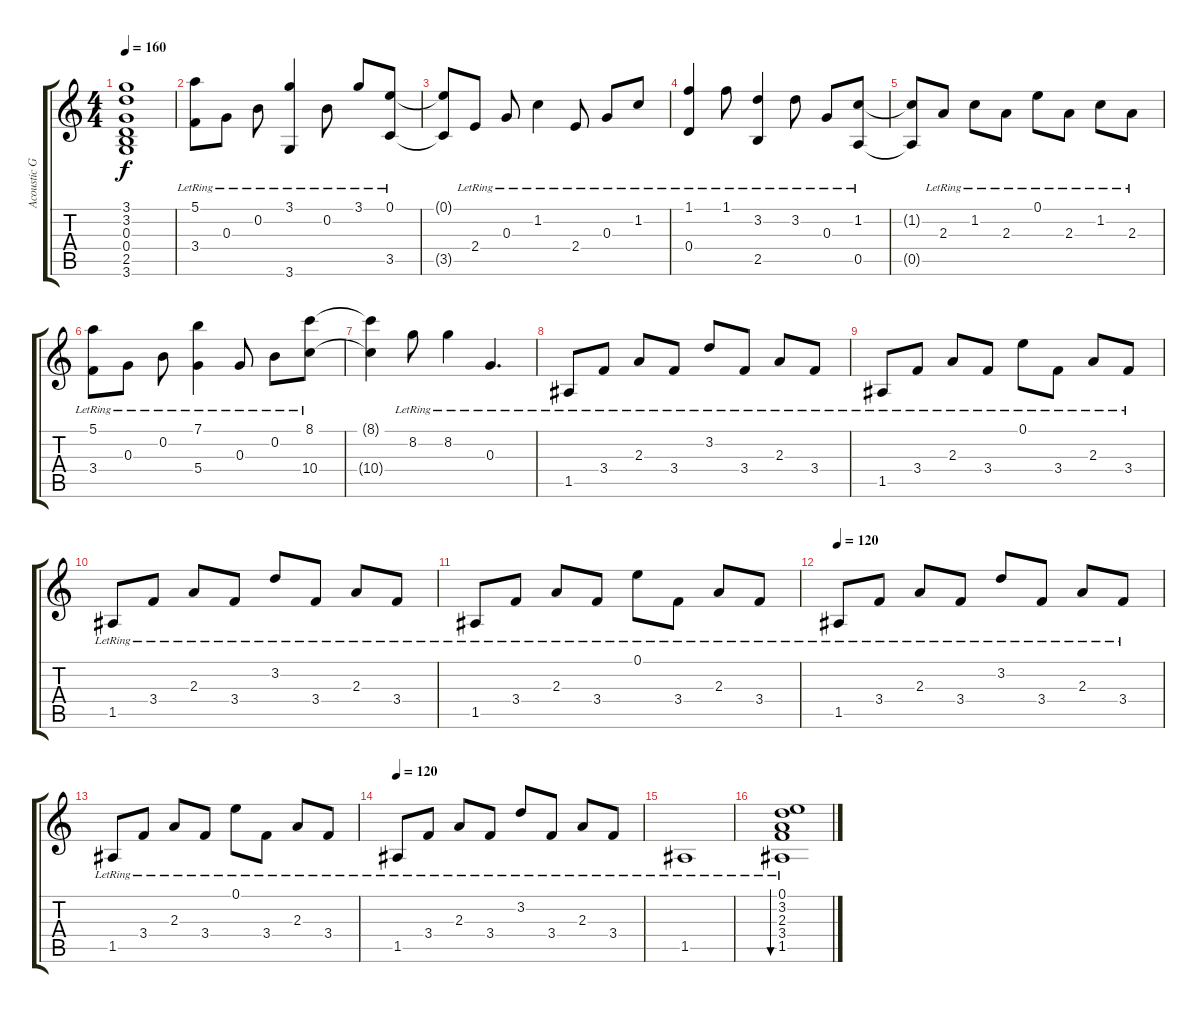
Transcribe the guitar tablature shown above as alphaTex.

\track ("Acoustic Guitar" "Acoustic G") {instrument acousticguitarsteel}
\staff {score tabs}
\tuning (E4 B3 G3 D3 A2 E2) {hide}
\ts (4 4)
\tempo 160
\clef g2
\ks c
(3.1{t} 3.2{t} 0.3{t} 0.4{t} 2.5{t} 3.6{t}).1{dy f} |
(5.1{lr} 3.4{lr}).8 0.3{lr}.8 0.2{lr}.8 (3.1{lr} 3.6{lr}).4 0.2{lr}.8 3.1{lr}.8 (0.1{lr} 3.5{lr}).8 |
(0.1{t} 3.5{t}).8 2.4{lr}.8 0.3{lr}.8 1.2{lr}.4 2.4{lr}.8 0.3{lr}.8 1.2{lr}.8 |
(1.1{lr} 0.4{lr}).4 1.1{lr}.8 (3.2 2.5{lr}).4 3.2{lr}.8 0.3{lr}.8 (1.2{lr} 0.5{lr}).8 |
(1.2{t} 0.5{t}).8 2.3{lr}.8 1.2{lr}.8 2.3{lr}.8 0.1{lr}.8 2.3{lr}.8 1.2{lr}.8 2.3{lr}.8 |
(5.1{lr} 3.4{lr}).8 0.3{lr}.8 0.2{lr}.8 (7.1{lr} 5.4).4 0.3{lr}.8 0.2{lr}.8 (8.1{lr} 10.4).8 |
(8.1{t} 10.4{t}).4 8.2{lr}.8 8.2{lr}.4 0.3{lr}.4{d} |
1.5{lr}.8 3.4{lr}.8 2.3{lr}.8 3.4{lr}.8 3.2{lr}.8 3.4{lr}.8 2.3{lr}.8 3.4{lr}.8 |
1.5{lr}.8 3.4{lr}.8 2.3{lr}.8 3.4{lr}.8 0.1{lr}.8 3.4{lr}.8 2.3{lr}.8 3.4{lr}.8 |
1.5{lr}.8 3.4{lr}.8 2.3{lr}.8 3.4{lr}.8 3.2{lr}.8 3.4{lr}.8 2.3{lr}.8 3.4{lr}.8 |
1.5{lr}.8 3.4{lr}.8 2.3{lr}.8 3.4{lr}.8 0.1{lr}.8 3.4{lr}.8 2.3{lr}.8 3.4{lr}.8 |
\tempo 120
1.5{lr}.8 3.4{lr}.8 2.3{lr}.8 3.4{lr}.8 3.2{lr}.8 3.4{lr}.8 2.3{lr}.8 3.4{lr}.8 |
1.5{lr}.8 3.4{lr}.8 2.3{lr}.8 3.4{lr}.8 0.1{lr}.8 3.4{lr}.8 2.3{lr}.8 3.4{lr}.8 |
\tempo 120
1.5{lr}.8 3.4{lr}.8 2.3{lr}.8 3.4{lr}.8 3.2{lr}.8 3.4{lr}.8 2.3{lr}.8 3.4{lr}.8 |
1.5{lr}.1 |
(0.1{lr} 3.2{lr} 2.3{lr} 3.4{lr} 1.5{lr}).1{bu 480}
